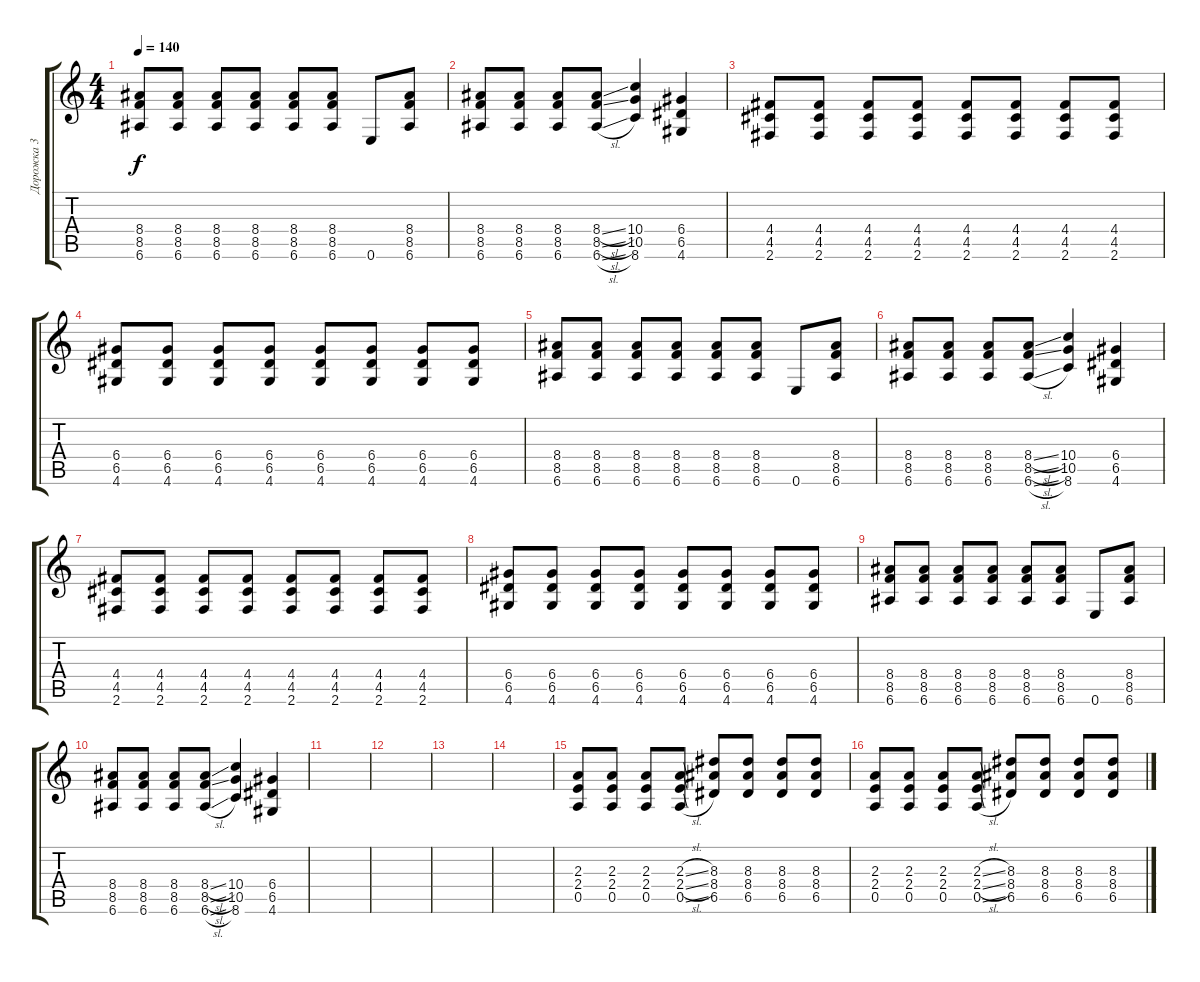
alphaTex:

\track ("Дорожка 3" "Дорожка 3") {instrument distortionguitar}
\staff {score tabs}
\tuning (E4 B3 G3 D3 A2 E2) {hide}
\ts (4 4)
\tempo 140
\clef g2
\ks c
(8.4 8.5 6.6).8{dy f} (8.4 8.5 6.6).8 (8.4 8.5 6.6).8 (8.4 8.5 6.6).8 (8.4 8.5 6.6).8 (8.4 8.5 6.6).8 0.6.8 (8.4 8.5 6.6).8 |
(8.4 8.5 6.6).8 (8.4 8.5 6.6).8 (8.4 8.5 6.6).8 (8.4{sl} 8.5{sl} 6.6{sl}).8 (10.4 10.5 8.6).4 (6.4 6.5 4.6).4 |
(4.4 4.5 2.6).8 (4.4 4.5 2.6).8 (4.4 4.5 2.6).8 (4.4 4.5 2.6).8 (4.4 4.5 2.6).8 (4.4 4.5 2.6).8 (4.4 4.5 2.6).8 (4.4 4.5 2.6).8 |
(6.4 6.5 4.6).8 (6.4 6.5 4.6).8 (6.4 6.5 4.6).8 (6.4 6.5 4.6).8 (6.4 6.5 4.6).8 (6.4 6.5 4.6).8 (6.4 6.5 4.6).8 (6.4 6.5 4.6).8 |
(8.4 8.5 6.6).8 (8.4 8.5 6.6).8 (8.4 8.5 6.6).8 (8.4 8.5 6.6).8 (8.4 8.5 6.6).8 (8.4 8.5 6.6).8 0.6.8 (8.4 8.5 6.6).8 |
(8.4 8.5 6.6).8 (8.4 8.5 6.6).8 (8.4 8.5 6.6).8 (8.4{sl} 8.5{sl} 6.6{sl}).8 (10.4 10.5 8.6).4 (6.4 6.5 4.6).4 |
(4.4 4.5 2.6).8 (4.4 4.5 2.6).8 (4.4 4.5 2.6).8 (4.4 4.5 2.6).8 (4.4 4.5 2.6).8 (4.4 4.5 2.6).8 (4.4 4.5 2.6).8 (4.4 4.5 2.6).8 |
(6.4 6.5 4.6).8 (6.4 6.5 4.6).8 (6.4 6.5 4.6).8 (6.4 6.5 4.6).8 (6.4 6.5 4.6).8 (6.4 6.5 4.6).8 (6.4 6.5 4.6).8 (6.4 6.5 4.6).8 |
(8.4 8.5 6.6).8 (8.4 8.5 6.6).8 (8.4 8.5 6.6).8 (8.4 8.5 6.6).8 (8.4 8.5 6.6).8 (8.4 8.5 6.6).8 0.6.8 (8.4 8.5 6.6).8 |
(8.4 8.5 6.6).8 (8.4 8.5 6.6).8 (8.4 8.5 6.6).8 (8.4{sl} 8.5{sl} 6.6{sl}).8 (10.4 10.5 8.6).4 (6.4 6.5 4.6).4 |
|
|
|
|
(2.3 2.4 0.5).8 (2.3 2.4 0.5).8 (2.3 2.4 0.5).8 (2.3{sl} 2.4{sl} 0.5{sl}).8 (8.3 8.4 6.5).8 (8.3 8.4 6.5).8 (8.3 8.4 6.5).8 (8.3 8.4 6.5).8 |
(2.3 2.4 0.5).8 (2.3 2.4 0.5).8 (2.3 2.4 0.5).8 (2.3{sl} 2.4{sl} 0.5{sl}).8 (8.3 8.4 6.5).8 (8.3 8.4 6.5).8 (8.3 8.4 6.5).8 (8.3 8.4 6.5).8
